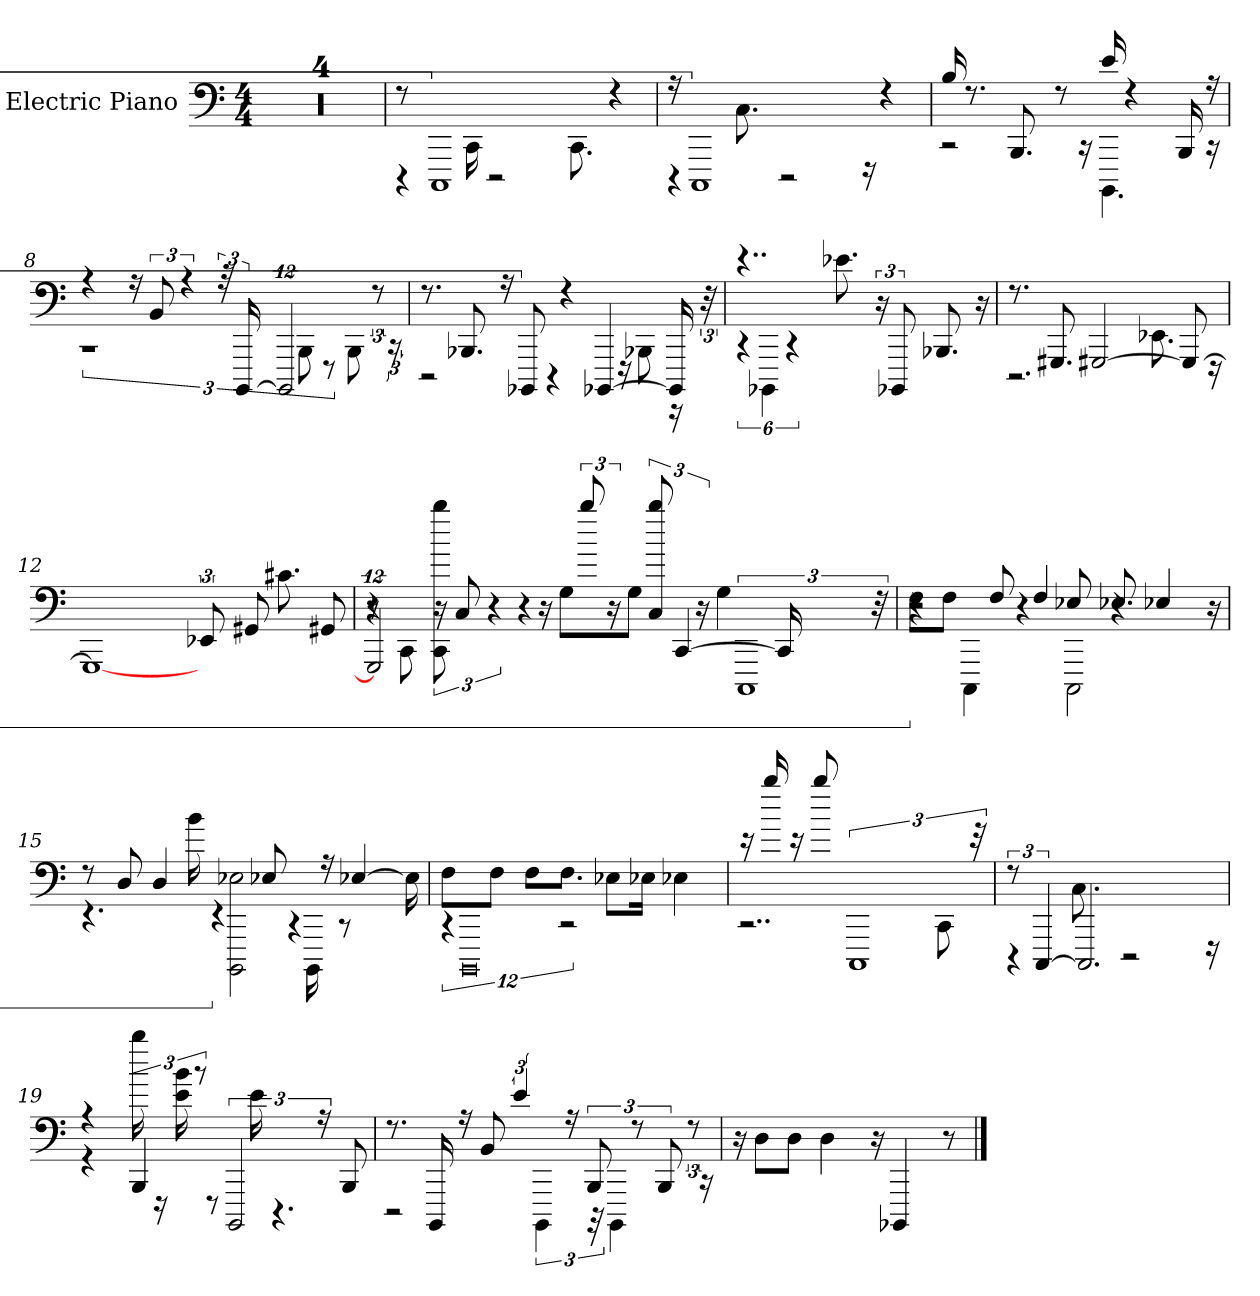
**kern
*part1
*staff1
*I"Electric Piano
*I'E.Pno
*clefF4
*M4/4
*MM120
=1
1r
=2
1r
=3
1r
=4
1r
=5
*^
8r	4r
6%5CCC	.
.	16CC
.	2r
.	8.CC
24r	.
=6	=6
16r	4r
12%11CCC	.
.	8.C
.	2r
.	16r
48r	.
=7	=7
16B	2r
8.r	.
8.BBB	.
8r	.
.	16r
16e	4.BBBB
4r	.
16BBB	.
16r	16r
=8	=8
4r	3%2r
16r	.
12BB	.
6r	.
48r	.
[24BBBB	.
24%7BBBB]	.
.	12BBB
.	12r
.	8BBB
12r	.
.	24r
=9	=9
8.r	2r
8.BBB-X	.
16r	.
12BBBB-X	.
.	4r
48%7r	.
[4BBBB-X	.
.	16r
.	8BBB-X
16BBBB-]	.
.	16r
48r	.
=10	=10
4..r	6%5r
8.e-X	.
24r	.
12BBBB-X	.
8.BBB-X	.
.	12BBBB-X
.	12r
16r	.
=11	=11
8.r	2.r
8.GGG#X	.
[2GGG#X	.
.	8.EE-X
8GGG#_	.
.	16r
*v	*v
=12
1GGG#_
12EE-X
8GG#X
8.c#X
8GG#X
=13
*^
*	*^
24%11GGG#]	8r	4r
.	8CC	.
.	12CC 12bb	16r
.	.	8C
.	6r	.
.	.	4r
16r	.	.
.	8G\L	.
12bb	.	.
24r	.	.
.	8G\J	.
12C 12bb	.	.
.	.	[4CC
24r	.	.
.	4G	.
3%2CCC	.	.
.	.	16CC]
.	24%11ryy	24%11ryy
48r	.	.
=14	=14	=14
8F\L	6r	2r
8F\J	.	.
.	6CCC	.
8F	.	.
.	48%5r	.
4F	.	.
.	2CCC	.
.	.	8E-X
8E-X	.	4.r
4E-X	.	.
.	16r	.
*	*v	*v
=15	=15
8r	4.r
8D	.
4D	.
.	16b
.	48%7r
8E-X	.
.	12BBBB 12E-X
16r	.
.	48%7r
[4E-X	.
.	16BBBB
.	8r
16E-]	.
=16	=16
8F\L	12%7r
8F\J	.
8F\L	.
8.F\J	.
8E-X\L	.
.	3BBBB
16E-X\Jk	.
4E-X	.
.	12r
=17	=17
16r	2..r
16bb	.
16r	.
8bb	.
3%2CCC	.
.	8CC
48r	.
=18	=18
12r	4r
[6CCC	.
2.CCC]	8.C
.	2r
.	16r
=19	=19
4r	4r
6BBB	16bb
.	16r
.	16b 16e
12r	.
.	8r
3BBBB	.
.	16e
.	4.r
24r	.
8BBB	.
=20	=20
8.r	2r
16BBBB	.
16r	.
8BB	.
6e	.
.	6BBBB
16r	.
12BBB	48r
.	4BBBB
12r	.
12BBB	.
12r	.
.	16r
*v	*v
=21
16r
8D\L
8D\J
4D
16r
4BBBB-X
8r
==
*-
